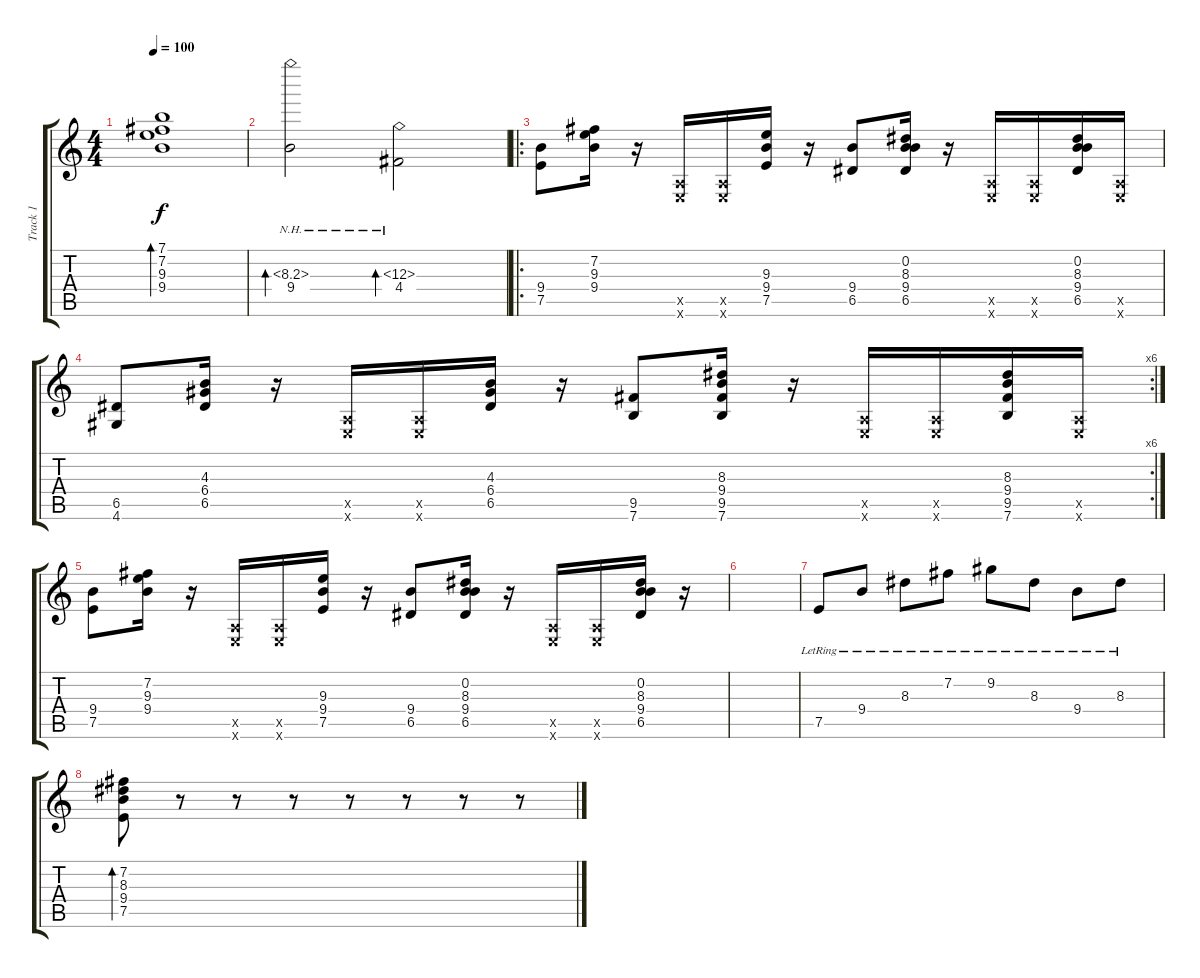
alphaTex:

\track ("Track 1" "Track 1") {instrument acousticguitarsteel}
\staff {score tabs}
\tuning (E4 B3 G3 D3 A2 E2) {hide}
\ts (4 4)
\tempo 100
\clef g2
\ks c
(7.1 7.2 9.3 9.4).1{bd 120 dy f} |
(8.3{nh} 9.4).2{bd 120} (6.3{nh} 4.4).2{bd 120} |
\ro
(9.4 7.5).8 (7.2 9.3 9.4).16 r.16 (0.5{x} 0.6{x}).16 (0.5{x} 0.6{x}).16 (9.3 9.4 7.5).16 r.16 (9.4 6.5).8 (0.2 8.3 9.4 6.5).16 r.16 (0.5{x} 0.6{x}).16 (0.5{x} 0.6{x}).16 (0.2 8.3 9.4 6.5).16 (0.5{x} 0.6{x}).16 |
\rc 6
(6.5 4.6).8 (4.3 6.4 6.5).16 r.16 (0.5{x} 0.6{x}).16 (0.5{x} 0.6{x}).16 (4.3 6.4 6.5).16 r.16 (9.5 7.6).8 (8.3 9.4 9.5 7.6).16 r.16 (0.5{x} 0.6{x}).16 (0.5{x} 0.6{x}).16 (8.3 9.4 9.5 7.6).16 (0.5{x} 0.6{x}).16 |
(9.4 7.5).8 (7.2 9.3 9.4).16 r.16 (0.5{x} 0.6{x}).16 (0.5{x} 0.6{x}).16 (9.3 9.4 7.5).16 r.16 (9.4 6.5).8 (0.2 8.3 9.4 6.5).16 r.16 (0.5{x} 0.6{x}).16 (0.5{x} 0.6{x}).16 (0.2 8.3 9.4 6.5).16 r.16 |
|
7.5{lr}.8 9.4{lr}.8 8.3{lr}.8 7.2{lr}.8 9.2{lr}.8 8.3{lr}.8 9.4{lr}.8 8.3{lr}.8 |
(7.2 8.3 9.4 7.5).8{bd 480} r.8 r.8 r.8 r.8 r.8 r.8 r.8
